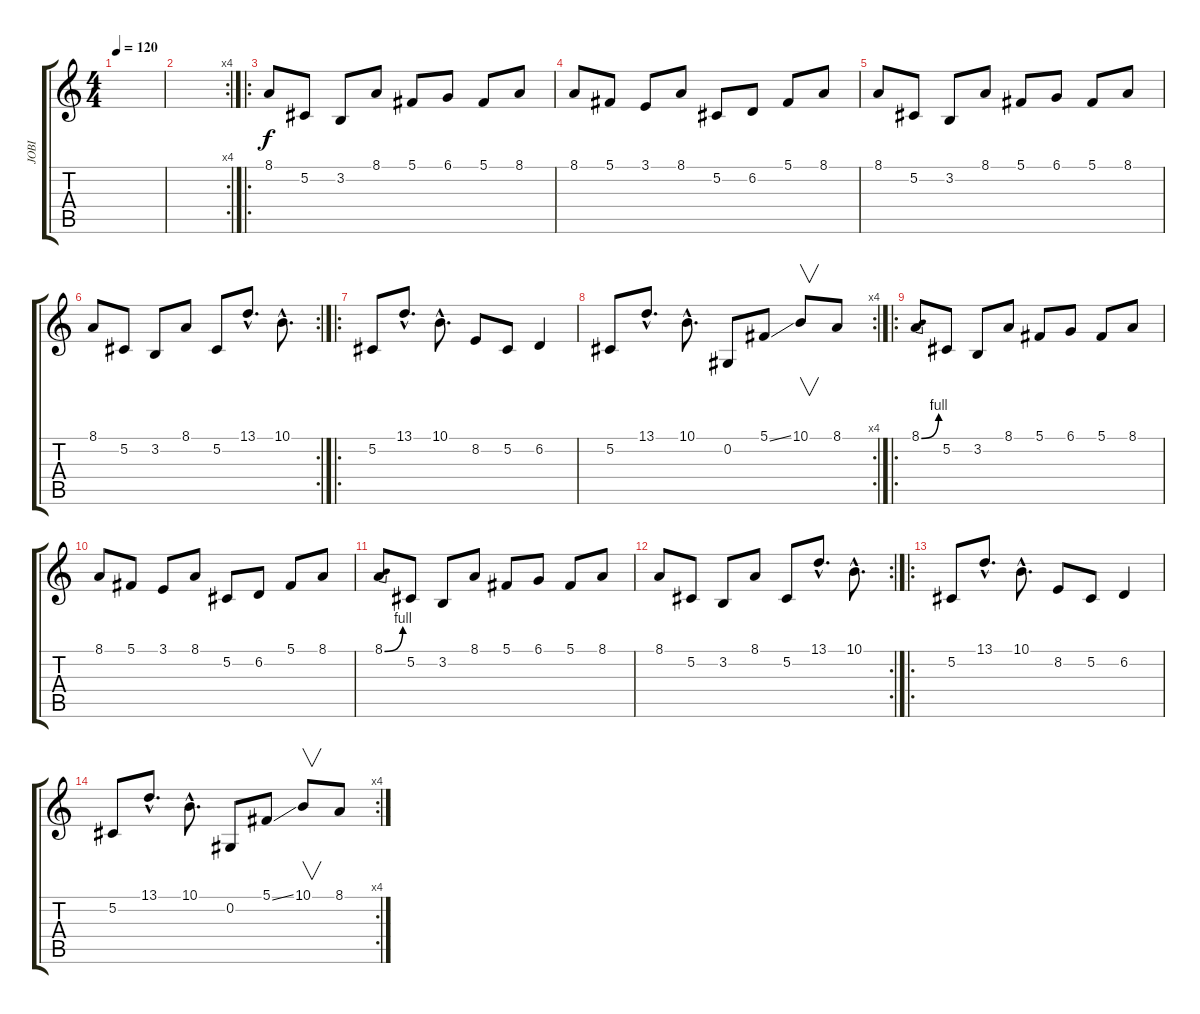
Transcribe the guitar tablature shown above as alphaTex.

\track ("JOBI" "JOBI") {instrument pad6metallic}
\staff {score tabs}
\tuning (Db4 Ab3 E3 B2 Gb2 B1) {hide}
\ts (4 4)
\tempo 120
\clef g2
\ks c
|
\rc 4
|
\ro
8.1.8{volume 16 instrument electricguitarjazz} 5.2.8 3.2.8 8.1.8 5.1.8 6.1.8 5.1.8 8.1.8 |
8.1.8 5.1.8 3.1.8 8.1.8 5.2.8 6.2.8 5.1.8 8.1.8 |
8.1.8 5.2.8 3.2.8 8.1.8 5.1.8 6.1.8 5.1.8 8.1.8 |
\rc 2
8.1.8 5.2.8 3.2.8 8.1.8 5.2.8 13.1{hac}.8{d} 10.1{hac}.8{d} |
\ro
5.2.8{volume 16 instrument electricguitarjazz} 13.1{hac}.8{d} 10.1{hac}.8{d} 8.2.8 5.2.8 6.2.4 |
\rc 4
5.2.8 13.1{hac}.8{d} 10.1{hac}.8{d} 0.2.8 5.1{ss}.8 10.1.8{v} 8.1.8 |
\ro
8.1{be (bend 0 0 60 4)}.8{volume 16 instrument electricguitarjazz} 5.2.8 3.2.8 8.1.8 5.1.8 6.1.8 5.1.8 8.1.8 |
8.1.8 5.1.8 3.1.8 8.1.8 5.2.8 6.2.8 5.1.8 8.1.8 |
8.1{be (bend 0 0 60 4)}.8 5.2.8 3.2.8 8.1.8 5.1.8 6.1.8 5.1.8 8.1.8 |
\rc 2
8.1.8 5.2.8 3.2.8 8.1.8 5.2.8 13.1{hac}.8{d} 10.1{hac}.8{d} |
\ro
5.2.8{volume 16 instrument electricguitarjazz} 13.1{hac}.8{d} 10.1{hac}.8{d} 8.2.8 5.2.8 6.2.4 |
\rc 4
5.2.8 13.1{hac}.8{d} 10.1{hac}.8{d} 0.2.8 5.1{ss}.8 10.1.8{v} 8.1.8
